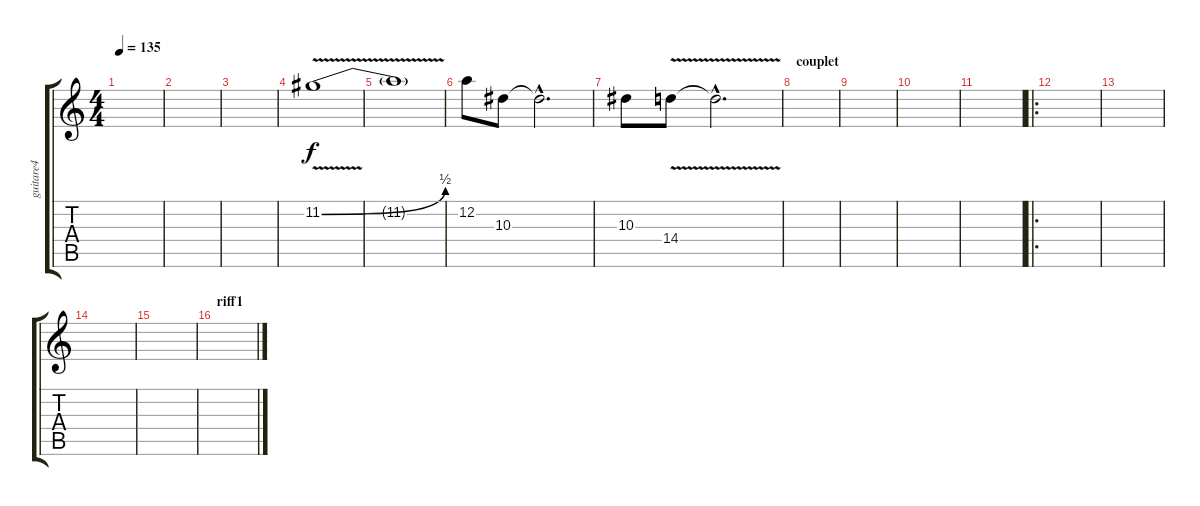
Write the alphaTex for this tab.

\track ("guitare4" "guitare4") {instrument distortionguitar}
\staff {score tabs}
\tuning (D4 A3 F3 C3 G2 D2) {hide}
\ts (4 4)
\tempo 135
\clef g2
\ks c
|
|
|
11.2{be (bend 0 0 60 2) v}.1 |
11.2{t}.1 |
12.2.8 10.3.8 10.3{hac t}.2{d} |
10.3.8 14.4{v}.8 14.4{hac t}.2{d} |
\section ("" "couplet")
|
|
|
|
\ro
|
|
|
|
\section ("" "riff1")
